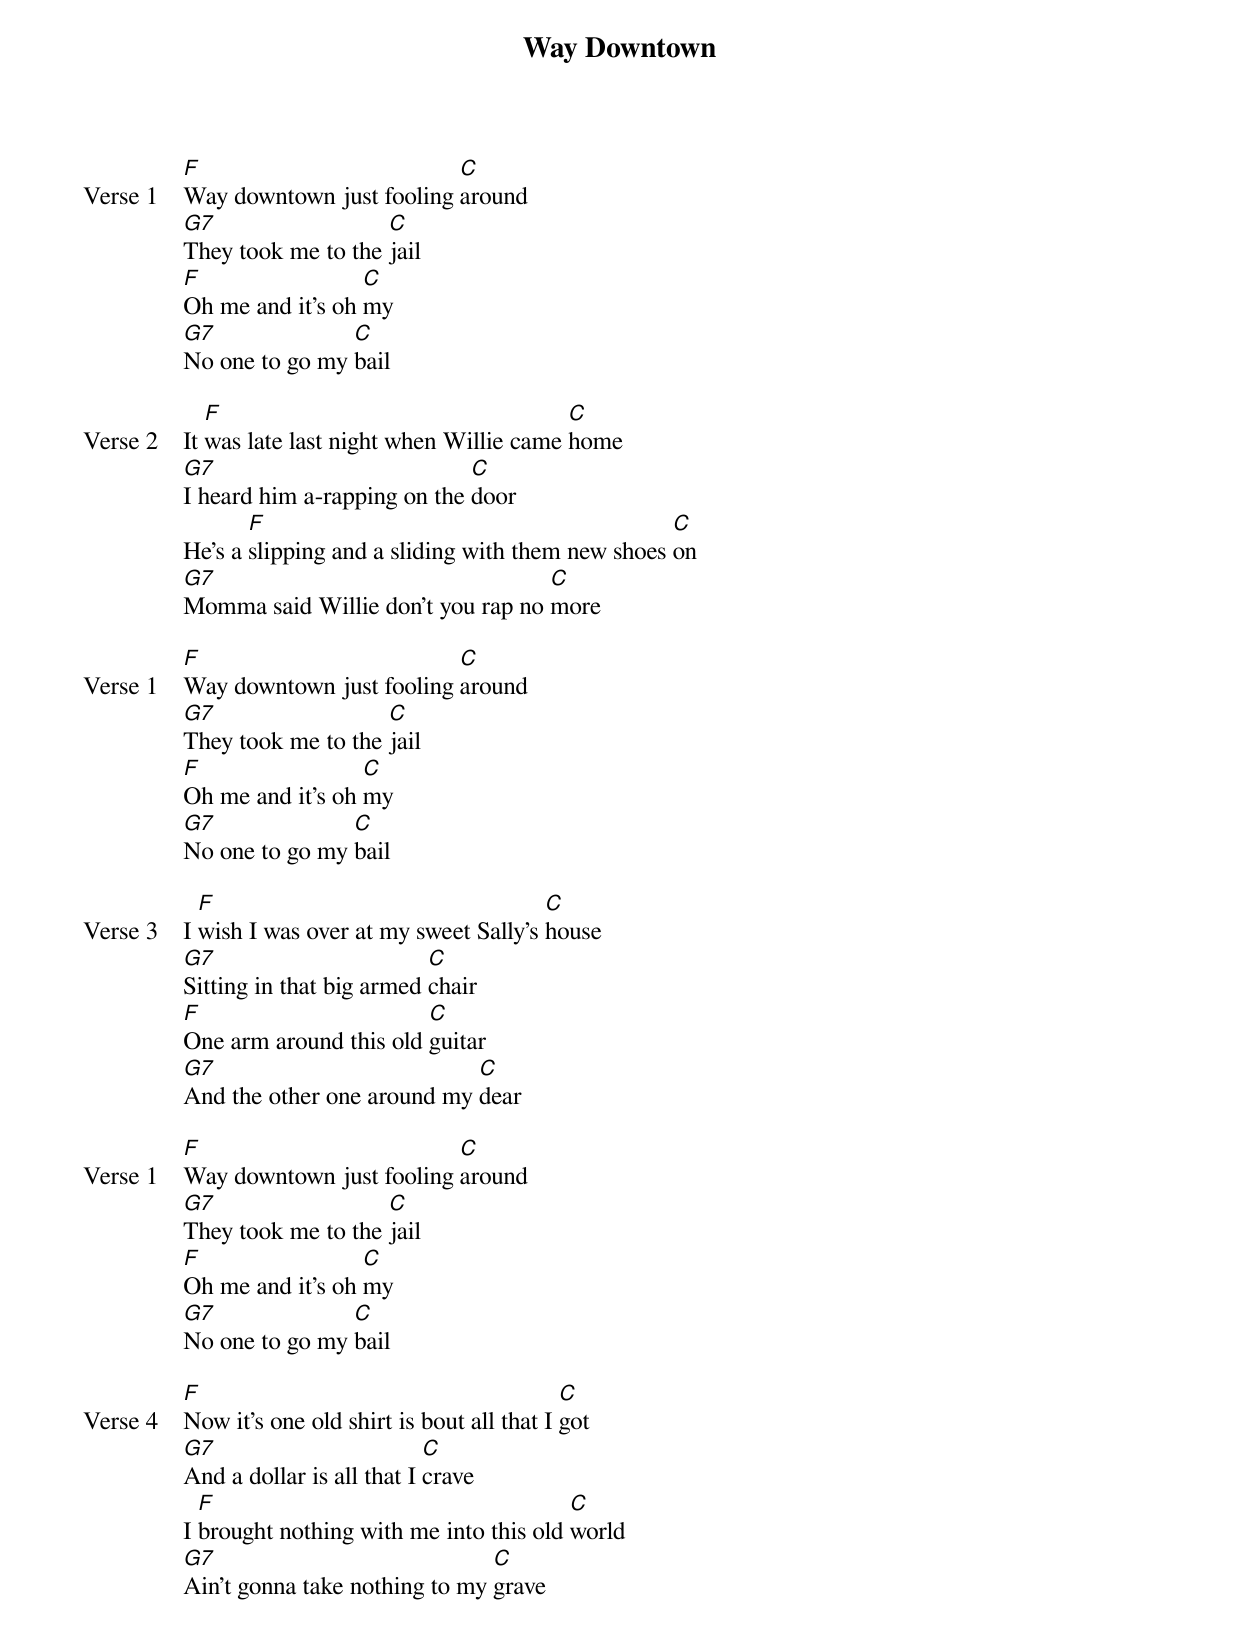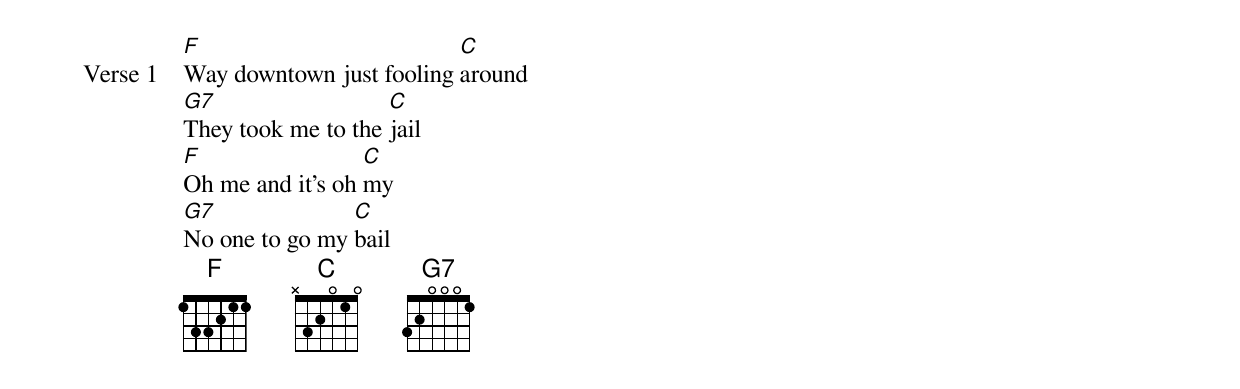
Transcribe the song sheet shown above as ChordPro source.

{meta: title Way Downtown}
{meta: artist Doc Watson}

{start_of_verse: Verse 1}
[F]Way downtown just fooling [C]around
[G7]They took me to the [C]jail
[F]Oh me and it's oh [C]my
[G7]No one to go my [C]bail
{end_of_verse}

{start_of_verse: Verse 2}
It [F]was late last night when Willie came [C]home
[G7]I heard him a-rapping on the [C]door
He's a [F]slipping and a sliding with them new shoes [C]on
[G7]Momma said Willie don't you rap no [C]more
{end_of_verse}

{start_of_verse: Verse 1}
[F]Way downtown just fooling [C]around
[G7]They took me to the [C]jail
[F]Oh me and it's oh [C]my
[G7]No one to go my [C]bail
{end_of_verse}

{start_of_verse: Verse 3}
I [F]wish I was over at my sweet Sally's [C]house
[G7]Sitting in that big armed [C]chair
[F]One arm around this old [C]guitar
[G7]And the other one around my [C]dear
{end_of_verse}

{start_of_verse: Verse 1}
[F]Way downtown just fooling [C]around
[G7]They took me to the [C]jail
[F]Oh me and it's oh [C]my
[G7]No one to go my [C]bail
{end_of_verse}

{start_of_verse: Verse 4}
[F]Now it’s one old shirt is bout all that I [C]got
[G7]And a dollar is all that I [C]crave
I [F]brought nothing with me into this old [C]world
[G7]Ain't gonna take nothing to my [C]grave
{end_of_verse}

{start_of_verse: Verse 1}
[F]Way downtown just fooling [C]around
[G7]They took me to the [C]jail
[F]Oh me and it's oh [C]my
[G7]No one to go my [C]bail
{end_of_verse}
